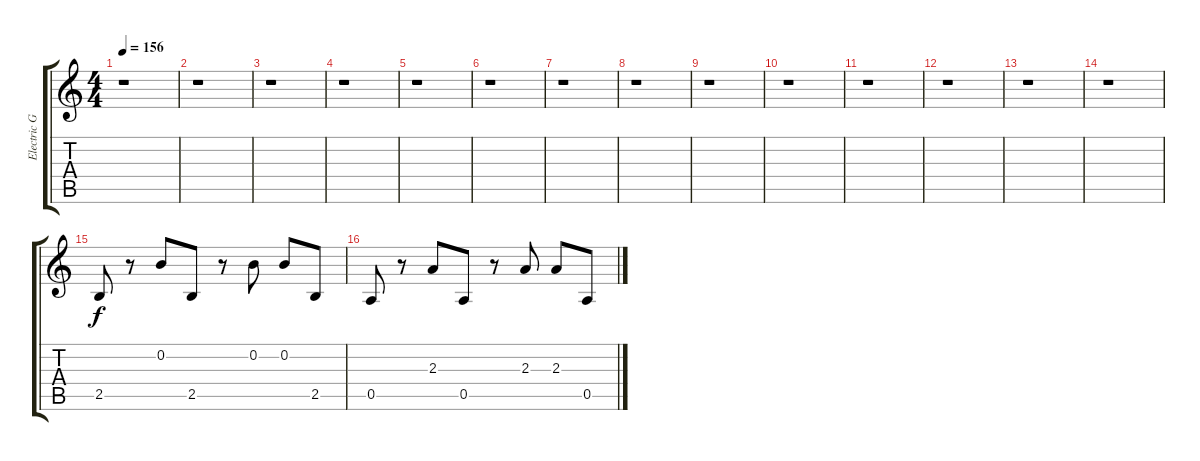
\track ("Electric Guitar" "Electric G") {instrument overdrivenguitar}
\staff {score tabs}
\tuning (E4 B3 G3 D3 A2 E2) {hide}
\ts (4 4)
\tempo 156
\clef g2
\ks c
r.1{dy f} |
r.1 |
r.1 |
r.1 |
r.1 |
r.1 |
r.1 |
r.1 |
r.1 |
r.1 |
r.1 |
r.1 |
r.1 |
r.1 |
2.5.8 r.8 0.2.8 2.5.8 r.8 0.2.8 0.2.8 2.5.8 |
0.5.8 r.8 2.3.8 0.5.8 r.8 2.3.8 2.3.8 0.5.8
